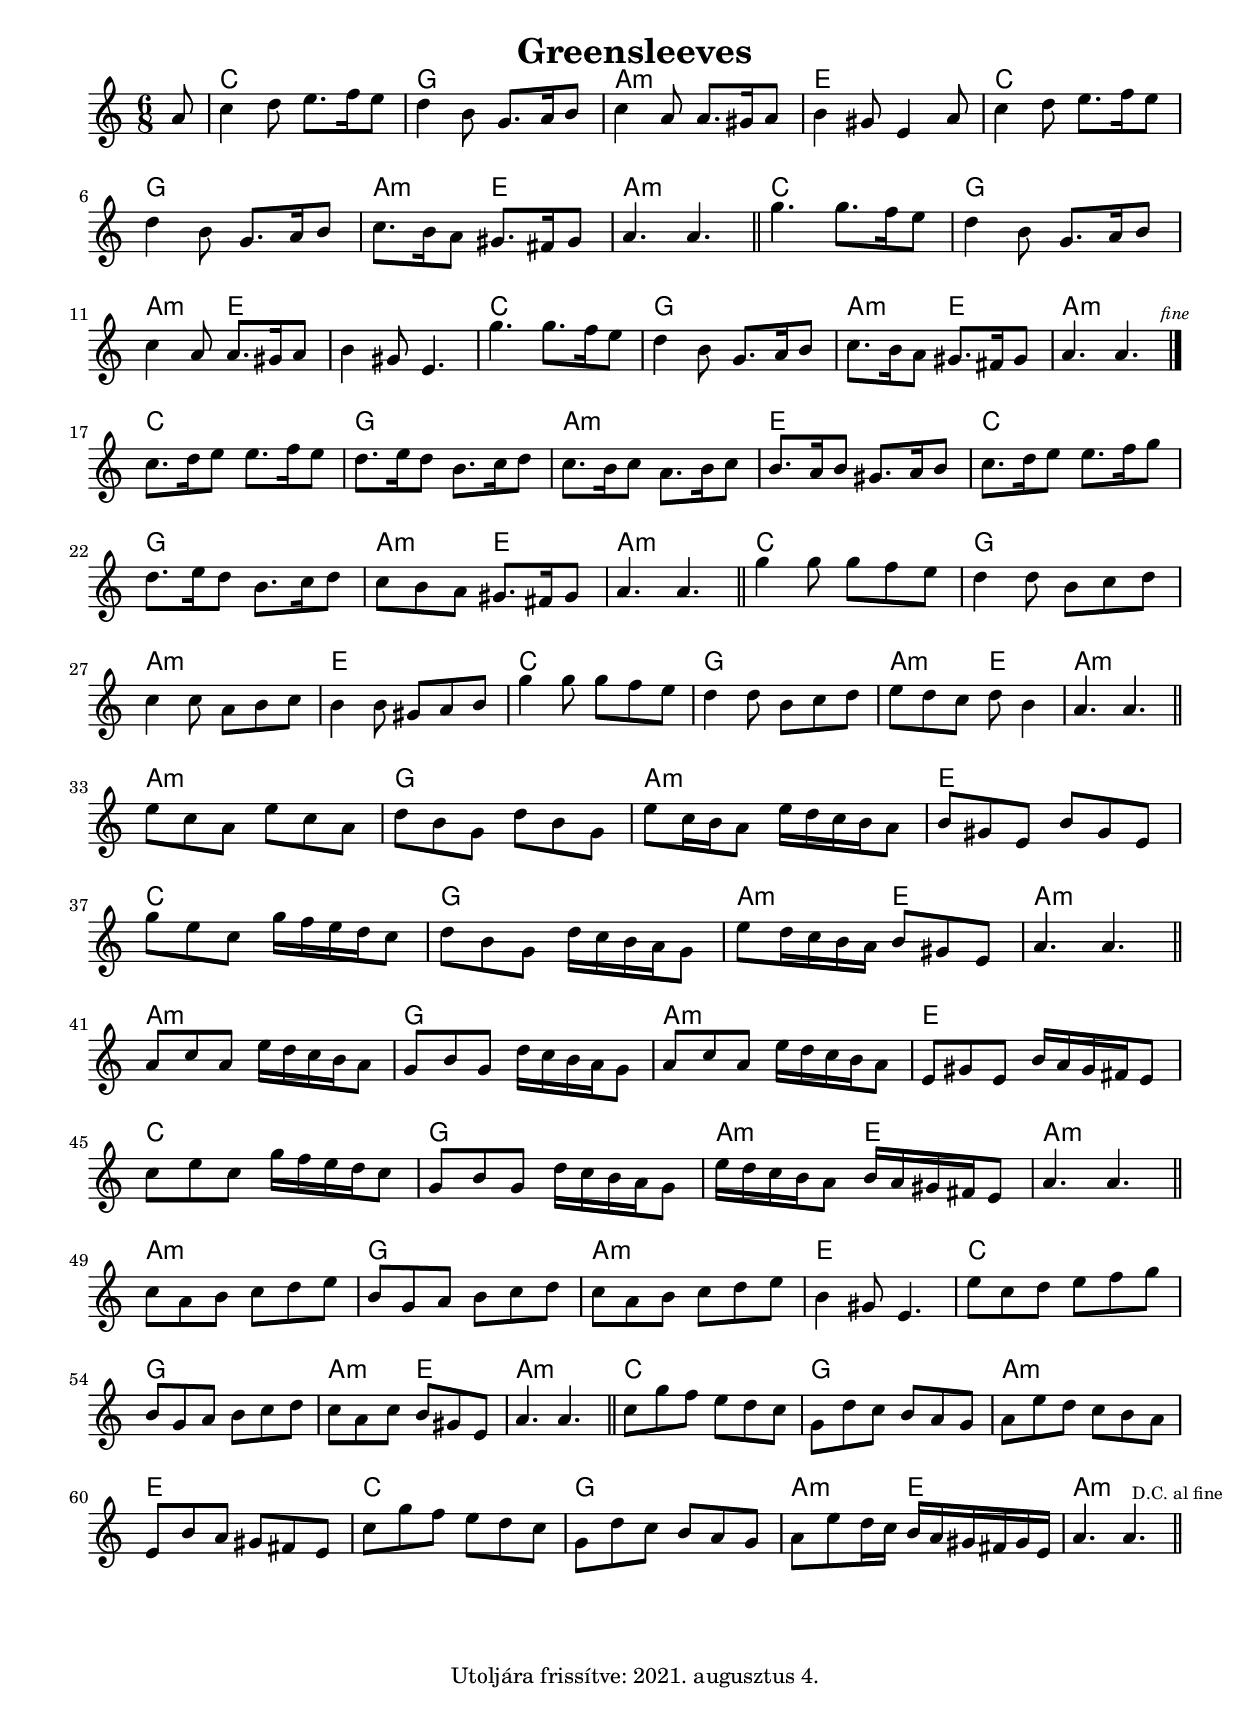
\include "default-settings.ly"
#(set-global-staff-size 19 )

\header {
  title = "Greensleeves"
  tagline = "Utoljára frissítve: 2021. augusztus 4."
}

global = {
  \key c \major
  \time 6/8
}


DCfine = {
  \once \override Score.RehearsalMark #'break-visibility = #'#(#t #t #f)
  \mark \markup { \tiny "D.C. al fine" }
}


Fine = {
  \once \override Score.RehearsalMark #'break-visibility = #'#(#t #t #f)
  \mark \markup { \tiny \italic "fine" }
}


voice = \relative c'' {
  \global
  \dynamicUp
  %\bar ".|"
     \partial 8 a8
     | c4 d8 e8. f16 e8 | d4 b8 g8. a16 b8 | c4 a8 a8. gis16 a8| b4 gis8 e4 a8
     | c4 d8 e8. f16 e8 | d4 b8 g8. a16 b8 | c8. b16 a8 gis8. fis16 gis8 | a4. a4.
  \bar "||"
%  \break
    | g'4. g8. f16 e8 | d4 b8 | g8. a16 b8 | c4 a8 | a8. gis16 a8 | b4 gis8 | e4.
    | g'4. g8. f16 e8 | d4 b8 | g8. a16 b8 | c8. b16 a8 | gis8. fis16 gis8 | a4. a4.
   \bar "|."
   \Fine
      \break
  | c8.  d16 e8 e8. f16 e8 | d8. e16 d8 b8. c16 d8 | c8. b16 c8 a8. b16 c8 | b8. a16 b8 gis8. a16 b8
  | c8.  d16 e8 e8. f16 g8 | d8. e16 d8 b8. c16 d8 | c8 b a gis8. fis16 gis8 | a4. a4.
 \bar "||"
 | g'4  g8 g f e  | d4  d8 b c d | c4  c8 a b c | b4  b8 gis a b
 | g'4  g8 g f e  | d4  d8 b c d | e8  d c d  b4 | a4.  a4.
 \bar "||"
 \break
 | e'8  c a e' c a | d  b g d' b g | e'  c16 b a8 e'16 d c b a8
 | b8  gis e b' gis e | g' e c g'16 f e d c8 | d  b g d'16 c b a g8 | e'8  d16 c b a b8  gis e | a4.  a4.
 \bar "||"
 | a8  c a e'16 d c b a8 | g8  b g d'16 c b a g8
 | a8  c a e'16 d c b a8 | e8  gis e b'16 a gis fis e8
 | c'8  e c g'16 f e d c8
 | g8  b g d'16 c b a g8 | e'16  d c b a8 b16  a gis fis e8 | a4.  a4.
  \bar "||"
  \break
 | c8  a b c d e | b  g a b c d | c  a b c d e | b4  gis8 e4.
 | e'8  c d e f g | b,  g a b c d | c  a c b  gis e | a4.  a4.
  \bar "||"
 | c8  g' f e d c | g  d' c b a g | a  e' d c b a | e  b' a gis fis e
 | c'8  g' f e d c | g  d' c b a g | a  e' d16 c b  a gis fis gis e |
 a4.  a4. \DCfine
  \bar "||"
}

harmonies = \chordmode {
  r8
  c2. g a:min e c g a4.:min e4. a2.:min
  c2. g a4.:min e e2. c g2. a4.:min e a2.:min
  c2. g a:min e c g a4.:min e4. a2.:min
  c2. g a:min e c g a4.:min e4. a2:min r4
  a2.:min g a:min e c g a4.:min e a2:min r4
  a2.:min g a:min e c g a4.:min e a2:min r4
  a2.:min g a:min e c g a4.:min e a2:min r4
  c2. g a:min e c g a4.:min e4. a2.:min
}

\score {
  <<
     \new ChordNames {
        \set noChordSymbol = ""
        \set chordChanges = ##t
        \harmonies
    }
    \voice
  >>
  \layout { }
  \midi {
    \context {
      \voice
    }
    \tempo 2 = 50
  }
}
